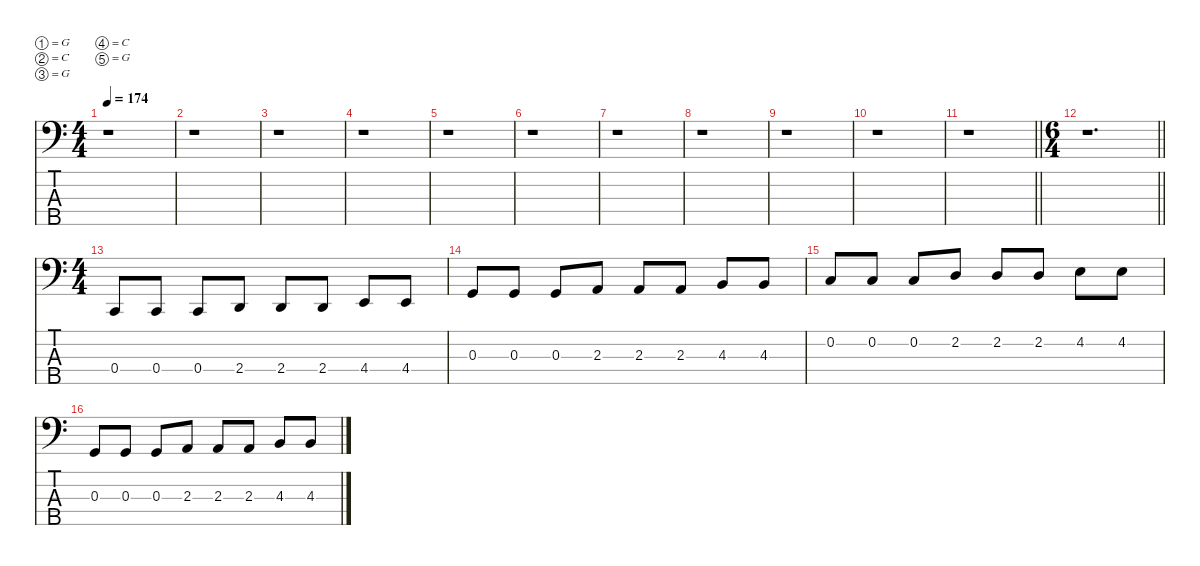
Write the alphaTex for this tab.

\defaultSystemsLayout 4
\hideDynamics
\bracketExtendMode nobrackets
\singleTrackTrackNamePolicy hidden
\multiTrackTrackNamePolicy hidden
\firstSystemTrackNameMode fullname
\firstSystemTrackNameOrientation horizontal
\otherSystemsTrackNameOrientation horizontal
\track ("Bass" "el.bs.") {instrument electricbasspick}
\staff {score tabs}
\tuning (G2 C2 G1 C1 G0)
\ts (4 4)
\tempo 174
\clef f4
\ks c
r.1{dy f beam Down} |
r.1{beam Down} |
r.1{beam Down} |
r.1{beam Down} |
r.1{beam Down} |
r.1{beam Down} |
r.1{beam Down} |
r.1{beam Down} |
r.1{beam Down} |
r.1{beam Down} |
\barLineRight lightlight
r.1{beam Down} |
\ts (6 4)
\beaming (8 6 6)
\barLineRight lightlight
r.1{d beam Down} |
\ts (4 4)
\beaming (8 2 2 2 2)
0.4.8{beam Up} 0.4.8{beam Up} 0.4.8{beam Up} 2.4.8{beam Up} 2.4.8{beam Up} 2.4.8{beam Up} 4.4.8{beam Up} 4.4.8{beam Up} |
0.3.8{beam Up} 0.3.8{beam Up} 0.3.8{beam Up} 2.3.8{beam Up} 2.3.8{beam Up} 2.3.8{beam Up} 4.3.8{beam Up} 4.3.8{beam Up} |
0.2.8{beam Up} 0.2.8{beam Up} 0.2.8{beam Up} 2.2.8{beam Up} 2.2.8{beam Up} 2.2.8{beam Up} 4.2.8{beam Down} 4.2.8{beam Down} |
0.3.8{beam Up} 0.3.8{beam Up} 0.3.8{beam Up} 2.3.8{beam Up} 2.3.8{beam Up} 2.3.8{beam Up} 4.3.8{beam Up} 4.3.8{beam Up}
